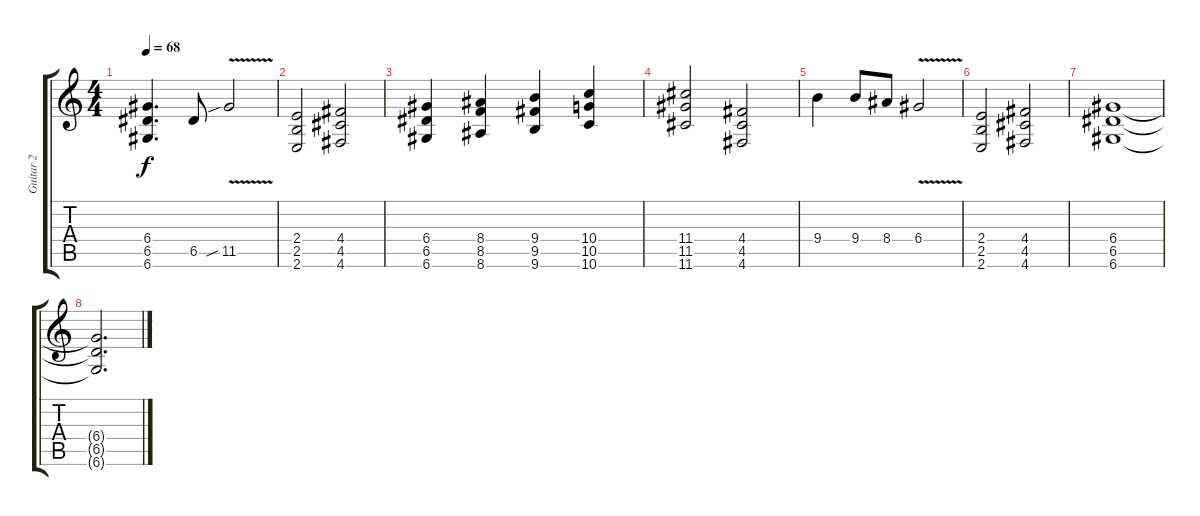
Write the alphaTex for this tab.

\track ("Guitar 2" "Guitar 2") {instrument distortionguitar}
\staff {score tabs}
\tuning (E4 B3 G3 D3 A2 D2) {hide}
\ts (4 4)
\tempo 68
\clef g2
\ks c
(6.4 6.5 6.6).4{d dy f} 6.5.8 11.5{v sib}.2 |
(2.4 2.5 2.6).2 (4.4 4.5 4.6).2 |
(6.4 6.5 6.6).4 (8.4 8.5 8.6).4 (9.4 9.5 9.6).4 (10.4 10.5 10.6).4 |
(11.4 11.5 11.6).2 (4.4 4.5 4.6).2 |
9.4.4 9.4.8 8.4.8 6.4{v}.2 |
(2.4 2.5 2.6).2 (4.4 4.5 4.6).2 |
(6.4 6.5 6.6).1 |
(6.4{t} 6.5{t} 6.6{t}).2{d}
